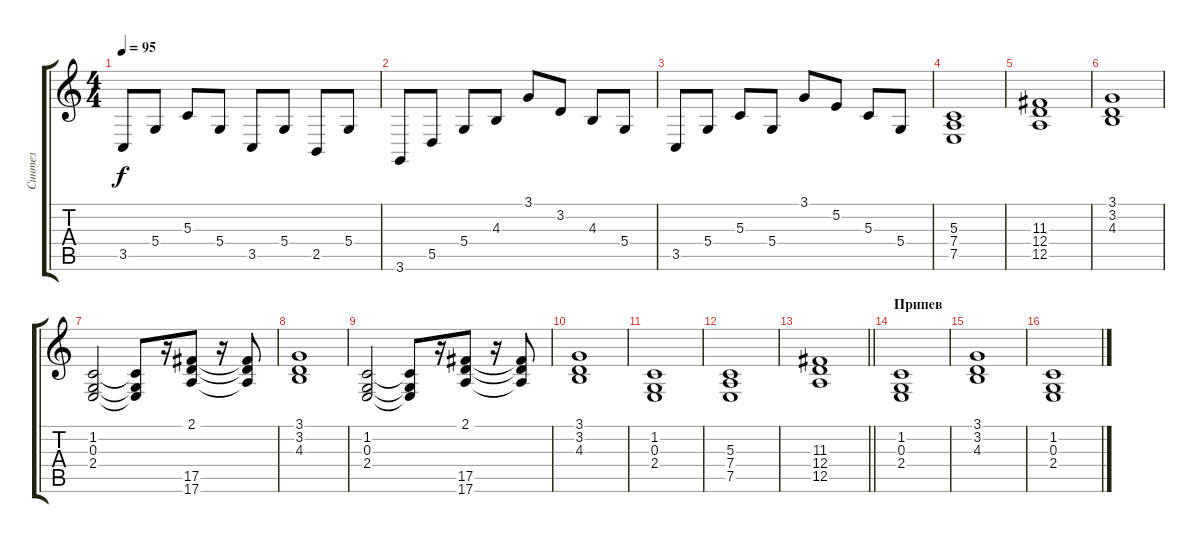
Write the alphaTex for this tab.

\track ("Синтез" "Синтез") {instrument lead2sawtooth}
\staff {score tabs}
\tuning (E4 B3 G3 D3 A2 E2) {hide}
\ts (4 4)
\tempo 95
\clef g2
\ks c
3.5.8{dy f} 5.4.8 5.3.8 5.4.8 3.5.8 5.4.8 2.5.8 5.4.8 |
3.6.8 5.5.8 5.4.8 4.3.8 3.1.8 3.2.8 4.3.8 5.4.8 |
3.5.8 5.4.8 5.3.8 5.4.8 3.1.8 5.2.8 5.3.8 5.4.8 |
(5.3 7.4 7.5).1{volume 10 instrument lead2sawtooth} |
(11.3 12.4 12.5).1 |
(3.1 3.2 4.3).1 |
(1.2 0.3 2.4).2 (1.2{t} 0.3{t} 2.4{t}).8 r.16 (2.1 17.5 17.6).8 r.16 (2.1{t} 17.5{t} 17.6{t}).8 |
(3.1 3.2 4.3).1 |
(1.2 0.3 2.4).2 (1.2{t} 0.3{t} 2.4{t}).8 r.16 (2.1 17.5 17.6).8 r.16 (2.1{t} 17.5{t} 17.6{t}).8 |
(3.1 3.2 4.3).1 |
(1.2 0.3 2.4).1 |
(5.3 7.4 7.5).1 |
\barLineRight lightlight
(11.3 12.4 12.5).1 |
\section ("" "Припев")
(1.2 0.3 2.4).1 |
(3.1 3.2 4.3).1 |
(1.2 0.3 2.4).1
